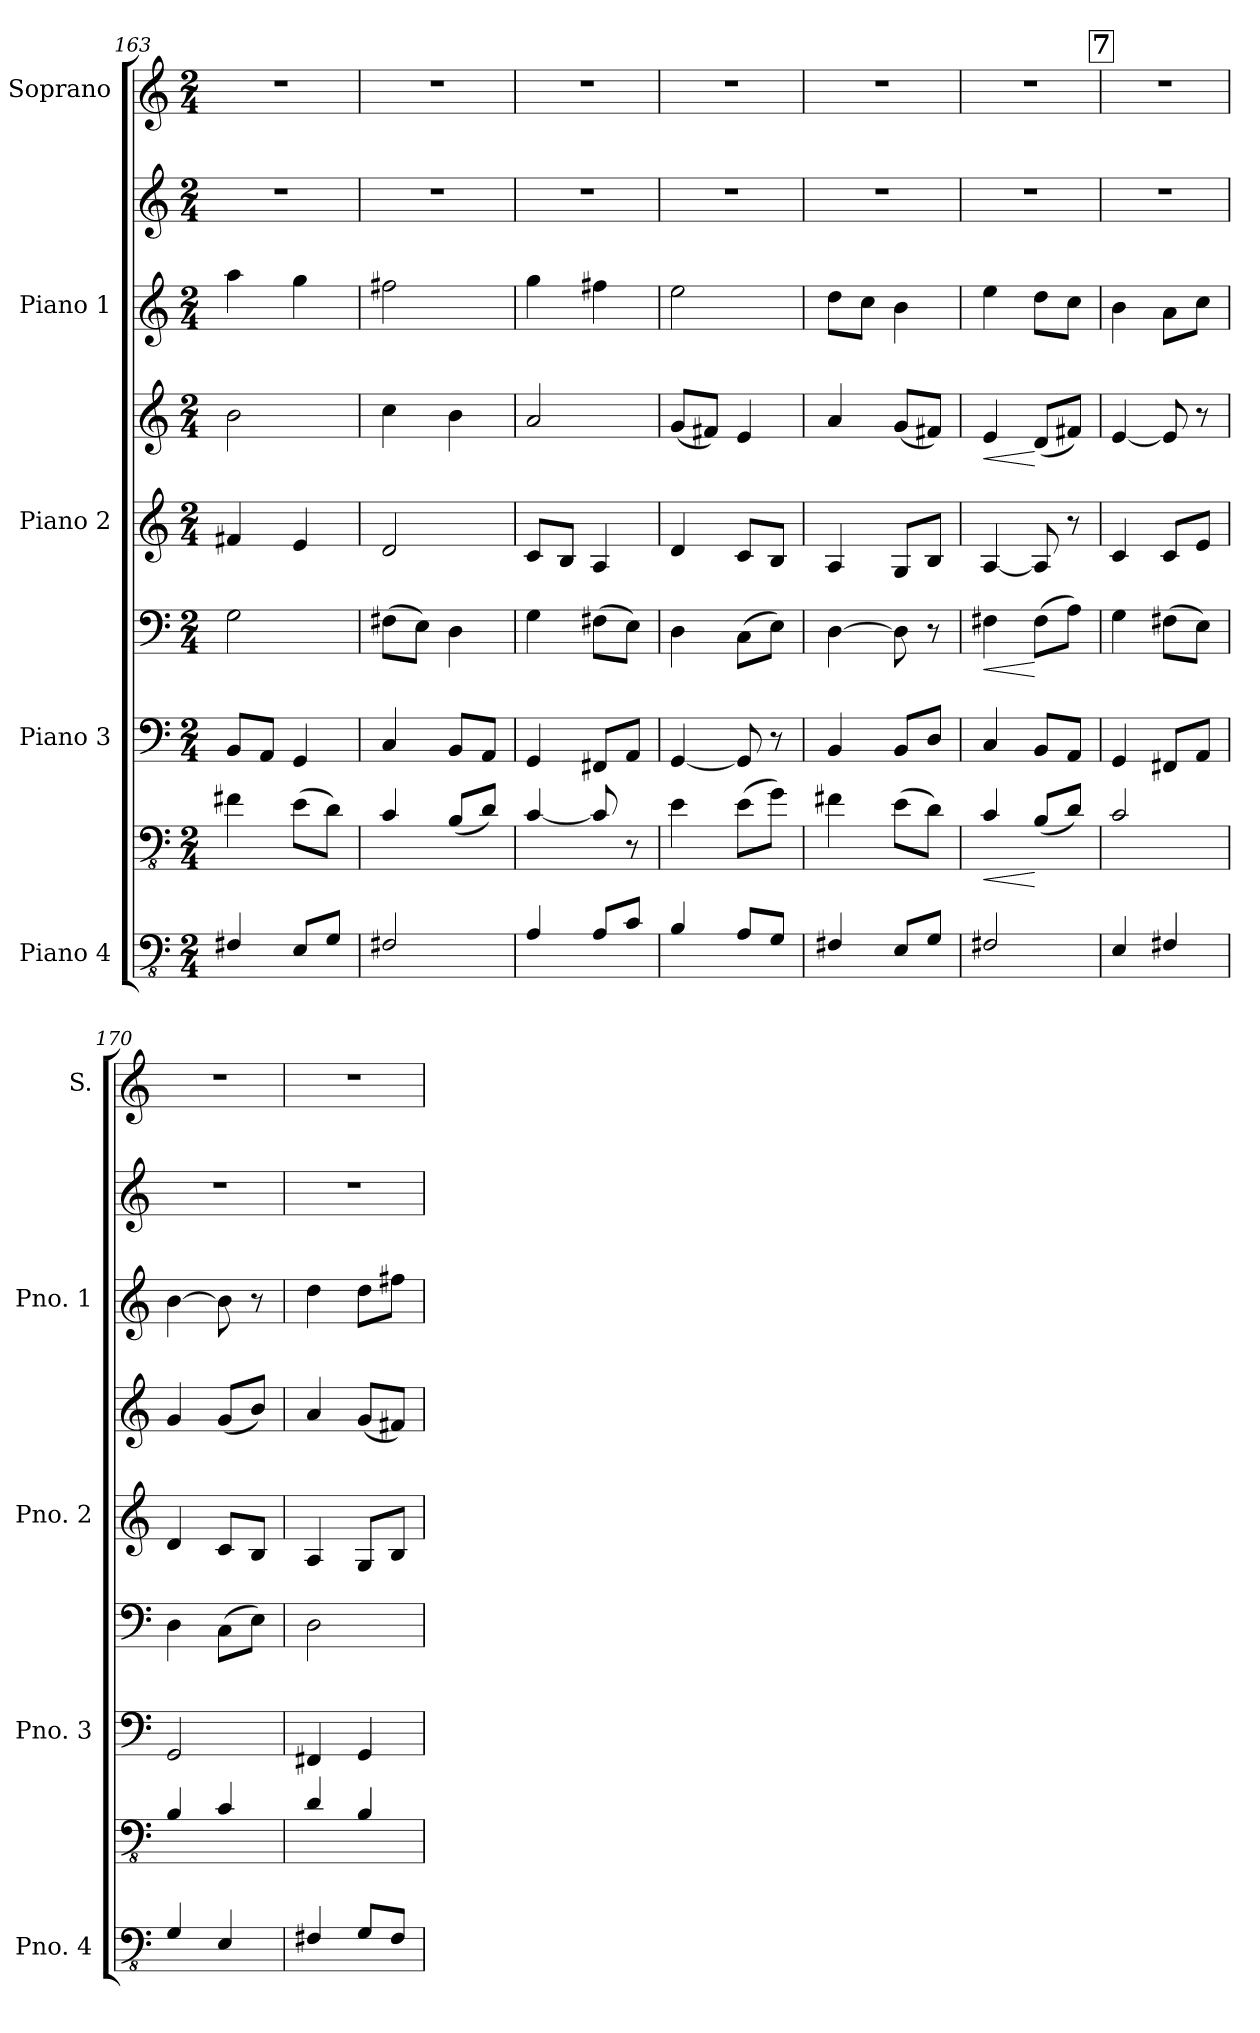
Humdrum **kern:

**kern	**kern	**dynam	**kern	**kern	**dynam	**kern	**kern	**dynam	**kern	**kern	**kern
*part5	*part5	*part5	*part4	*part4	*part4	*part3	*part3	*part3	*part2	*part2	*part1
*staff9	*staff8	*staff8/9	*staff7	*staff6	*staff6/7	*staff5	*staff4	*staff4/5	*staff3	*staff2	*staff1
*I"Piano 4	*	*	*I"Piano 3	*	*	*I"Piano 2	*	*	*I"Piano 1	*	*I"Soprano
*I'Pno. 4	*	*	*I'Pno. 3	*	*	*I'Pno. 2	*	*	*I'Pno. 1	*	*I'S.
!!LO:PB:g=z
*clefFv4	*clefFv4	*	*clefF4	*clefF4	*	*clefG2	*clefG2	*	*clefG2	*clefG2	*clefG2
*ITrd7c12	*ITrd7c12	*	*	*	*	*	*	*	*	*	*
*k[]	*k[]	*	*k[]	*k[]	*	*k[]	*k[]	*	*k[]	*k[]	*k[]
*C:	*C:	*	*C:	*C:	*	*C:	*C:	*	*C:	*C:	*C:
*M2/4	*M2/4	*	*M2/4	*M2/4	*	*M2/4	*M2/4	*	*M2/4	*M2/4	*M2/4
=163	=163	=163	=163	=163	=163	=163	=163	=163	=163	=163	=163
4FFF#X/	4FF#X\	.	8BB/L	2G\	.	4f#X/	2b\	.	4aa\	2r	2r
.	.	.	8AA/J	.	.	.	.	.	.	.	.
8EEE/L	(8EE\L	.	4GG/	.	.	4e/	.	.	4gg\	.	.
8GGG/J	8DD\J)	.	.	.	.	.	.	.	.	.	.
=164	=164	=164	=164	=164	=164	=164	=164	=164	=164	=164	=164
2FFF#X/	4CC/	.	4C/	(8F#X\L	.	2d/	4cc\	.	2ff#X\	2r	2r
.	.	.	.	8E\J)	.	.	.	.	.	.	.
.	(8BBB/L	.	8BB/L	4D\	.	.	4b\	.	.	.	.
.	8DD/J)	.	8AA/J	.	.	.	.	.	.	.	.
=165	=165	=165	=165	=165	=165	=165	=165	=165	=165	=165	=165
4AAA/	[<4CC/	.	4GG/	4G\	.	8c/L	2a/	.	4gg\	2r	2r
.	.	.	.	.	.	8B/J	.	.	.	.	.
8AAA/L	8CC/]	.	8FF#X/L	(8F#X\L	.	4A/	.	.	4ff#X\	.	.
8CC/J	8r	.	8AA/J	8E\J)	.	.	.	.	.	.	.
=166	=166	=166	=166	=166	=166	=166	=166	=166	=166	=166	=166
4BBB/	4EE\	.	[<4GG/	4D\	.	4d/	(8g/L	.	2ee\	2r	2r
.	.	.	.	.	.	.	8f#X/J)	.	.	.	.
8AAA/L	(8EE\L	.	8GG/]	(8C\L	.	8c/L	4e/	.	.	.	.
8GGG/J	8GG\J)	.	8r	8E\J)	.	8B/J	.	.	.	.	.
=167	=167	=167	=167	=167	=167	=167	=167	=167	=167	=167	=167
4FFF#X/	4FF#X\	.	4BB/	[>4D\	.	4A/	4a/	.	8dd\L	2r	2r
.	.	.	.	.	.	.	.	.	8cc\J	.	.
8EEE/L	(8EE\L	.	8BB/L	8D\]	.	8G/L	(8g/L	.	4b\	.	.
8GGG/J	8DD\J)	.	8D/J	8r	.	8B/J	8f#X/J)	.	.	.	.
=168	=168	=168	=168	=168	=168	=168	=168	=168	=168	=168	=168
!	!	!LO:HP:b	!	!	!LO:HP:b	!	!	!LO:HP:b	!	!	!
2FFF#X/	4CC/	<	4C/	4F#X\	<	[<4A/	4e/	<	4ee\	2r	2r
.	(8BBB/L	[	8BB/L	(8F#\L	[	8A/]	(8d/L	[	8dd\L	.	.
.	8DD/J)	.	8AA/J	8A\J)	.	8r	8f#X/J)	.	8cc\J	.	.
!!LO:REH:place=s1:a:t=7
=169	=169	=169	=169	=169	=169	=169	=169	=169	=169	=169	=169
4EEE/	2CC/	.	4GG/	4G\	.	4c/	[<4e/	.	4b\	2r	2r
4FFF#X/	.	.	8FF#X/L	(8F#X\L	.	8c/L	8e/]	.	8a\L	.	.
.	.	.	8AA/J	8E\J)	.	8e/J	8r	.	8cc\J	.	.
=170	=170	=170	=170	=170	=170	=170	=170	=170	=170	=170	=170
4GGG/	4BBB/	.	2GG/	4D\	.	4d/	4g/	.	[>4b\	2r	2r
4EEE/	4CC/	.	.	(8C\L	.	8c/L	(8g/L	.	8b\]	.	.
.	.	.	.	8E\J)	.	8B/J	8b/J)	.	8r	.	.
!!LO:PB:g=z
=171	=171	=171	=171	=171	=171	=171	=171	=171	=171	=171	=171
4FFF#X/	4DD/	.	4FF#X/	2D\	.	4A/	4a/	.	4dd\	2r	2r
8GGG/L	4BBB/	.	4GG/	.	.	8G/L	(8g/L	.	8dd\L	.	.
8FFF#/J	.	.	.	.	.	8B/J	8f#X/J)	.	8ff#X\J	.	.
=	=	=	=	=	=	=	=	=	=	=	=
*-	*-	*-	*-	*-	*-	*-	*-	*-	*-	*-	*-
